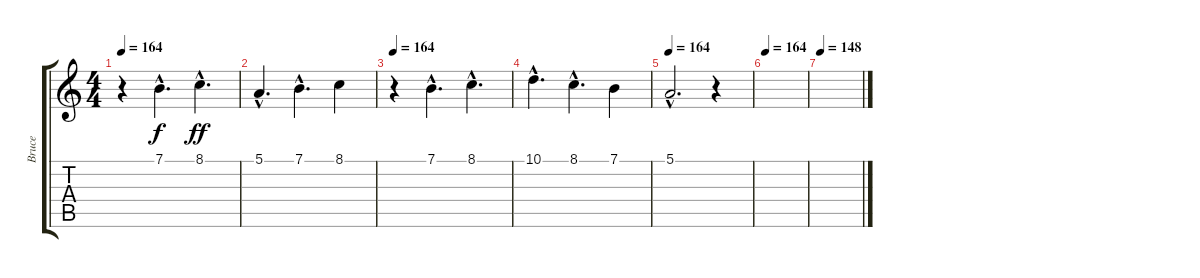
\track ("Bruce" "Bruce") {instrument lead6voice}
\staff {score tabs}
\tuning (E4 B3 G3 D3 A2 E2) {hide}
\ts (4 4)
\tempo 164
\clef g2
\ks c
r.4{dy f} 7.1{hac}.4{d} 8.1{hac}.4{d dy ff} |
5.1{hac}.4{d} 7.1{hac}.4{d} 8.1.4 |
\tempo 164
r.4 7.1{hac}.4{d} 8.1{hac}.4{d} |
10.1{hac}.4{d} 8.1{hac}.4{d} 7.1.4 |
\tempo 164
5.1{hac}.2{d} r.4 |
\tempo 164
|
\tempo 148
